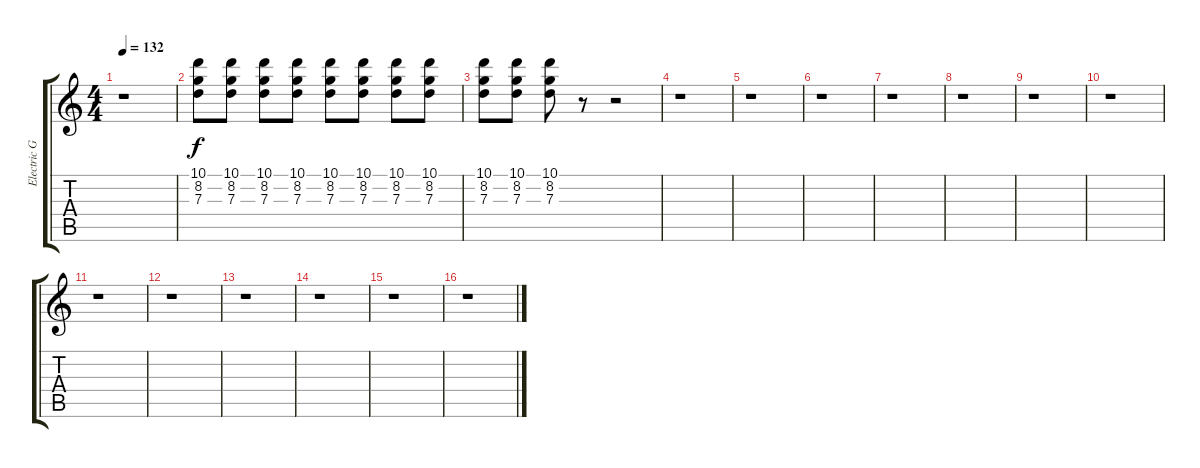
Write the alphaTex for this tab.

\track ("Electric Guitar Fills" "Electric G") {instrument distortionguitar}
\staff {score tabs}
\tuning (E4 B3 G3 D3 A2 E2) {hide}
\ts (4 4)
\tempo 132
\clef g2
\ks c
r.1{dy f} |
(10.1 8.2 7.3).8 (10.1 8.2 7.3).8 (10.1 8.2 7.3).8 (10.1 8.2 7.3).8 (10.1 8.2 7.3).8 (10.1 8.2 7.3).8 (10.1 8.2 7.3).8 (10.1 8.2 7.3).8 |
(10.1 8.2 7.3).8 (10.1 8.2 7.3).8 (10.1 8.2 7.3).8 r.8 r.2 |
r.1 |
r.1 |
r.1 |
r.1 |
r.1 |
r.1 |
r.1 |
r.1 |
r.1 |
r.1 |
r.1 |
r.1 |
r.1
